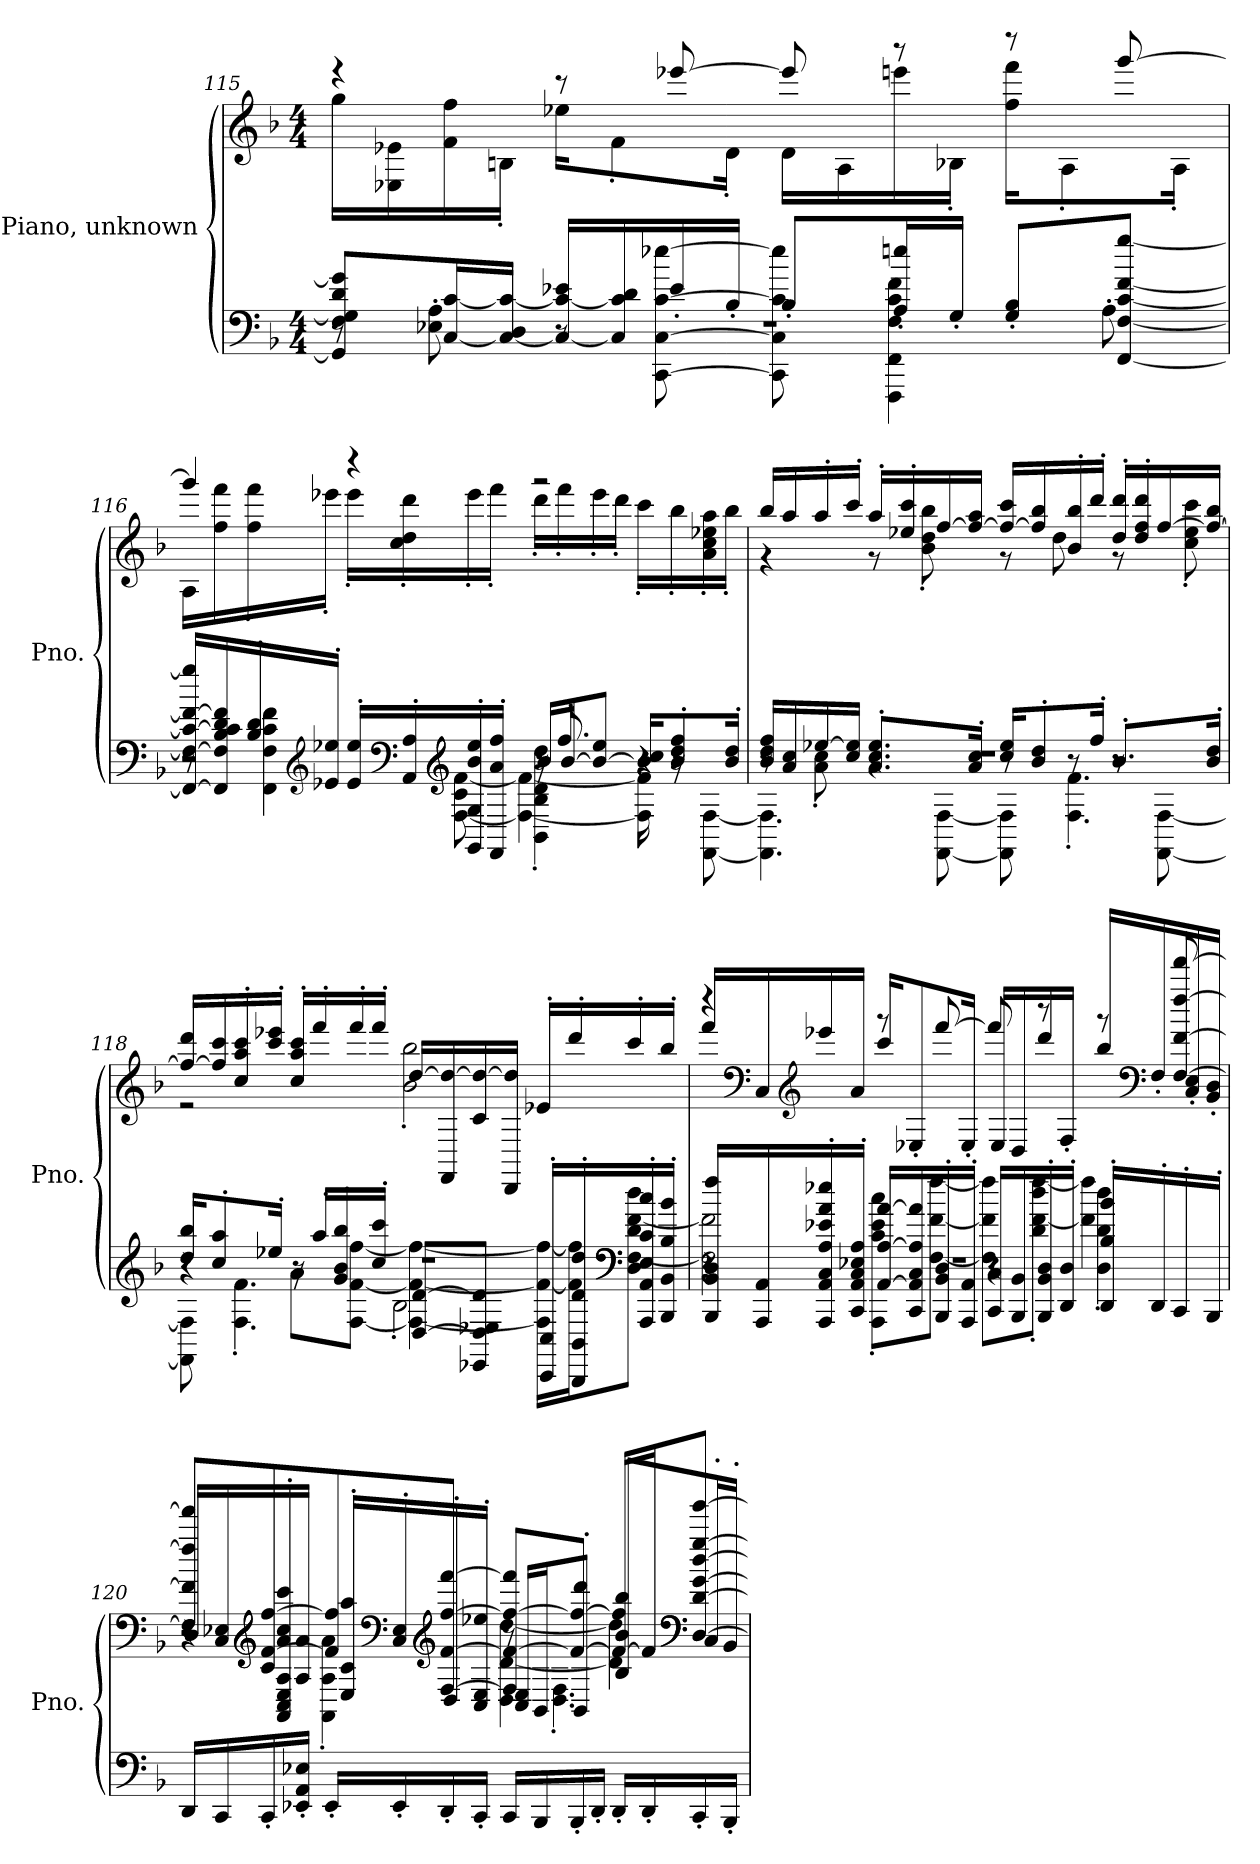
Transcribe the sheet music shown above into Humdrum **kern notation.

**kern	**kern
*part1	*part1
*staff2	*staff1
*I"Piano, unknown	*
*I'Pno.	*
!!LO:LB:g=z
*clefF4	*clefG2
*k[b-]	*k[b-]
*M4/4	*M4/4
=115	=115
*^	*^
*	*^	*	*
1r	8GG/] 8F/ 8G/] 8d/ 8g/]L	8r	4r	16gg\LL
.	.	.	.	16E-X\ 16e-X\
.	[16C/ [16c/L	8E-X\' 8A\'	.	16f\ 16ff\
.	16C/_ 16D/ 16c/_JJ	.	.	16Bn'\JJ
.	16C/_ 16c/_ 16e-X/LL	8r	8r	16ee-X\KL
.	16C/] 16c/] 16d/	.	.	8f'\
.	16e-'/	[8CC\ [8C\ [8c\ [8ee-X\	[8eee-X/	.
.	16B-'/JJ	.	.	16d'\Jk
.	8B-'/L	8CC\] 8C\] 8c\] 8ee-\]	8eee-/]	16d\LL
.	.	.	.	16A\
.	16A/' 16een/'L	4FFF\ 4FF\ 4F\ 4c\ 4f\	8r	16eeen\
.	16G'/JJ	.	.	16B-X'\JJ
.	8G/' 8B-/'L	.	8r	16ff\ 16fff\KL
.	.	.	.	8A'\
.	[8FF/ [8F/ [8c/ [8f/ [8gg/J	8A'\	[8ggg/	.
.	.	.	.	16A'\Jk
!!LO:LB:g=z	!!
=116	=116	=116	=116	=116
*	*	*^	*	*
2r	2r	16FF/_ 16F/_ 16c/_ 16f/_ 16gg/]LL	8r	4ggg/]	16A\LL
.	.	16FF/] 16F/] 16B-/ 16c/] 16d/ 16f/]	.	.	16ff\ 16fff\
.	.	16B-/' 16d/'	4FF\ 4F\ 4c\ 4f\	.	16ff\' 16fff\'
*clefG2	*	*	*	*	*
.	.	16e-X/' 16ee-X/'JJ	.	.	16eee-X'\JJ
.	.	16e-/' 16ee-/'LL	.	4r	16eee-'\LL
*clefF4	*	*	*	*	*
.	.	16AA/' 16A/'	.	.	16cc\' 16dd\' 16ddd\'
*clefG2	*	*	*	*	*
.	.	16GG/' 16G/' 16b-/' 16ee-/'	[8F\ 8c\ [8f\	.	16eee-'\
.	.	16FF/' 16a/' 16ff/'JJ	.	.	16fff'\JJ
16r	4BB-\' 4B-\' 4d\' 4dd\'	16b-/LL	4F\_ 4f\_	2r	16ddd'\LL
8.ff'/	.	[16b-/J	.	.	16fff'\
.	.	8b-/_ 8ee-/J	.	.	16eee-'\
.	.	.	.	.	16ddd'\JJ
4r	4r	16b-/] 16cc/KL	16F\] 16f\]	.	16ccc'\LL
.	.	8b-/' 8dd/' 8ff/'	16r	.	16bb-'\
.	.	.	[8FF\ [8F\	.	16a\' 16cc\' 16ee-X\' 16aa\'
.	.	16b-/' 16dd/'Jk	.	.	16bb-'\JJ
!!LO:LB:g=z	!!
=117	=117	=117	=117	=117	=117
1r	8r	16b-/ 16dd/ 16ff/LL	4.FF\] 4.F\]	16bb-/LL	4r
.	.	16a/ 16cc/	.	16aa/	.
.	8a\' 8cc\'	[16ee-X/	.	16aa'/	.
.	.	16cc/ 16ee-/]JJ	.	16ccc'/JJ	.
.	4r	8.a/' 8.cc/' 8.ee-/'L	.	16aa'/LL	8r
.	.	.	.	16ee-X/' 16ccc/'	.
.	.	.	[8FF\ [8F\	[16ff/	8b-\' 8dd\' 8bb-\'
.	.	16a/' 16cc/'Jk	.	16ff/_ 16aa/JJ	.
.	8r	16cc/ 16ee-/KL	8FF\] 8F\]	16ff/_ 16ccc/LL	8r
.	.	8b-/' 8dd/'	.	16ff/] 16bb-/	.
.	4.F\' 4.f\'	.	8r	16b-/' 16bb-/'	8dd\
.	.	16ff'/Jk	.	16ddd'/JJ	.
.	.	8.b-'/L	8r	16dd/' 16ddd/'LL	8r
.	.	.	.	16dd/' 16ff/' 16ddd/'	.
.	.	.	[8FF\ [8F\	[16ff/	8cc\' 8ee-\' 8ccc\'
.	.	16b-/' 16dd/'Jk	.	16ff/_ 16bb-/JJ	.
!!LO:LB:g=z	!!
=118	=118	=118	=118	=118	=118
1r	4r	16dd/ 16bb-/KL	8FF\] 8F\]	16ff/_ 16ddd/LL	2r
.	.	8cc/' 8aa/'	.	16ff/] 16ccc/	.
.	.	.	4.F\' 4.f\'	16cc/' 16aa/' 16ccc/'	.
.	.	16ee-X'/Jk	.	16ccc/' 16eee-X/'JJ	.
.	8a\L	16r	.	16cc/' 16aa/' 16ccc/'LL	.
.	.	16aa'/LL	.	16fff'/	.
.	[8F\ [8f\ [8ff\J	16g/' 16b-/' 16bb-/'	.	16fff'/	.
.	.	16cc/' 16ccc/'JJ	.	16fff'/JJ	.
.	4F\_ 4f\_ 4ff\_	[8D/ [8d/L	2B-'\	[16dd/LL	2b-\' 2bb-\'
.	.	.	.	16FF/ 16dd/_	.
.	.	8EE-X/ 8D/] 8E-X/ 8d/]J	.	16c/ 16dd/_	.
.	.	.	.	16DD/ 16dd/]JJ	.
.	16F\] 16f\_ 16ff\_LL	16CC/' 16C/'LL	.	16e-X'/LL	.
.	16f\] 16ff\]J	16BBB-/' 16BB-/' 16d/' 16dd/'	.	16ddd'/	.
*clefF4	*	*	*	*	*
.	8D\ [8F\ 8d\ [8f\ 8dd\J	16AAA/' 16AA/' 16E-/' 16c/' 16cc/'	.	16ccc'/	.
.	.	16BBB-/' 16BB-/' 16B-/' 16b-/'JJ	.	16bb-'/JJ	.
!!LO:LB:g=z	!!
=119	=119	=119	=119	=119	=119
1r	2F\] 2f\]	16BBB-/ 16BB-/ 16D/ 16ff/LL	4r	4r	16fff/LL
*	*	*	*	*clefF4	*
.	.	16AAA/ 16AA/	.	.	16C/
*	*	*	*	*clefG2	*
.	.	16AAA/' 16AA/' 16C/' 16A/' 16e-X/' 16a/' 16ee-X/'	.	.	16eee-X/
.	.	16CC/' 16AA/' 16C/' 16E-X/' 16A/'JJ	.	.	16a/JJ
.	.	[16AA/ [16A/ [16a/LL	8AAA\' 8c\' 8e-\' 8cc\'L	8r	16ccc/KL
.	.	16CC/ 16AA/] 16C/ 16A/] 16a/]	.	.	8E-X'/
.	.	16BBB-/' 16BB-/' 16D/'	[8F\ [8f\ [8ff\J	[8fff/	.
.	.	16AAA/' 16AA/'JJ	.	.	16E-'/Jk
.	4r	16CC/ 16C/LL	8F\] 8f\] 8ff\]L	8fff/]	16E-/LL
.	.	16BBB-/ 16BB-/	.	.	16D/
.	.	16BBB-/' 16BB-/' 16D/'	8d\' [8f\' 8dd\' [8ff\'J	8r	16ddd/
.	.	16DD/' 16D/'JJ	.	.	16F'/JJ
.	4D\' 4d\' 4dd\'	16DD/' 16B-/' 16b-/'LL	4f\] 4ff\]	8r	16bb-/LL
*	*	*	*	*clefF4	*
.	.	16DD'/	.	.	16F'/
.	.	16CC'/	.	[8F/ [8f/ [8ff/ [8fff/	16C/' 16E-/'
.	.	16BBB-'/JJ	.	.	16BB-/' 16D/'JJ
*v	*v	*v	*v	*	*
!!LO:PB:g=z
=120	=120	=120
*	*^	*^
16DD/LL	8F/] 8f/] 8ff/] 8fff/]L	4r	16D/LL	2r
16CC/	.	.	16C/ 16E-X/	.
*	*clefG2	*	*	*
16CC'/	8c/ [8f/ [8ff/	.	16AA/' 16C/' 16E-/' 16A/' 16a/' 16cc/' 16ccc/'	.
16EE-X/' 16AA/' 16E-X/'JJ	.	.	16A/ 16a/JJ	.
16EE-'/LL	8f/] 8ff/]	4AA\' 4A\' 4a\'	16E-/' 16c/' 16aa/'LL	.
*	*clefF4	*	*	*
16EE-'/	.	.	16C/' 16E-/'	.
*	*clefG2	*	*	*
16DD'/	[8F/ [8f/ [8ff/ [8fff/J	.	16D'/	.
16CC'/JJ	.	.	16C/' 16E-/' 16ee-X/'JJ	.
16CC/LL	8F/] 8f/_ 8ff/_ 8fff/]L	4D\ [4d\ [4dd\	16C/ 16E-/LL	8r
16BBB-/	.	.	16BB-/J	.
16BBB-'/	8f/_ 8ff/_J	.	8BB-/' 8ddd/'J	4.D\' 4.F\'
16DD'/JJ	.	.	.	.
16DD'/LL	16f/_ 16ff/]LL	4d\] 4dd\]	8B-/' 8b-/' 8bb-/'L	.
16DD'/	16f/J]	.	.	.
*	*clefF4	*	*	*
16CC'/	[8D/ [8d/ [8g/ [8dd/ [8gg/ [8ggg/J	.	16C'/L	.
16BBB-'/JJ	.	.	16BB-'/JJ	.
*	*v	*v	*v	*v
=	=
*-	*-
